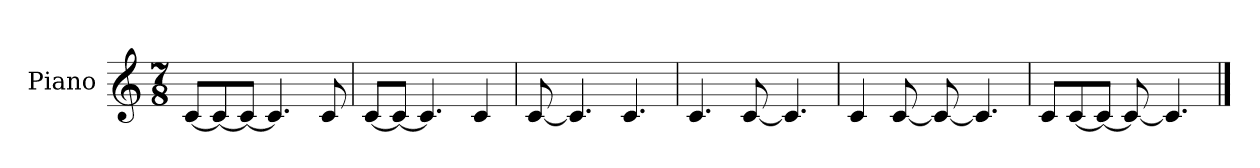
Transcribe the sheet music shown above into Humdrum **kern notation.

**kern
*part1
*staff1
*I"Piano
*I'Pno.
*clefG2
*k[]
*M7/8
*MM120
=1
[8c/L
8c/_
8c/J_
4.c/]
8c/
=2
[8c/L
8c/J_
4.c/]
4c/
=3
[8c/
4.c/]
4.c/
=4
4.c/
[8c/
4.c/]
=5
4c/
[8c/
8c/_
4.c/]
=6
8c/L
[8c/
8c/J_
8c/_
4.c/]
==
*-
